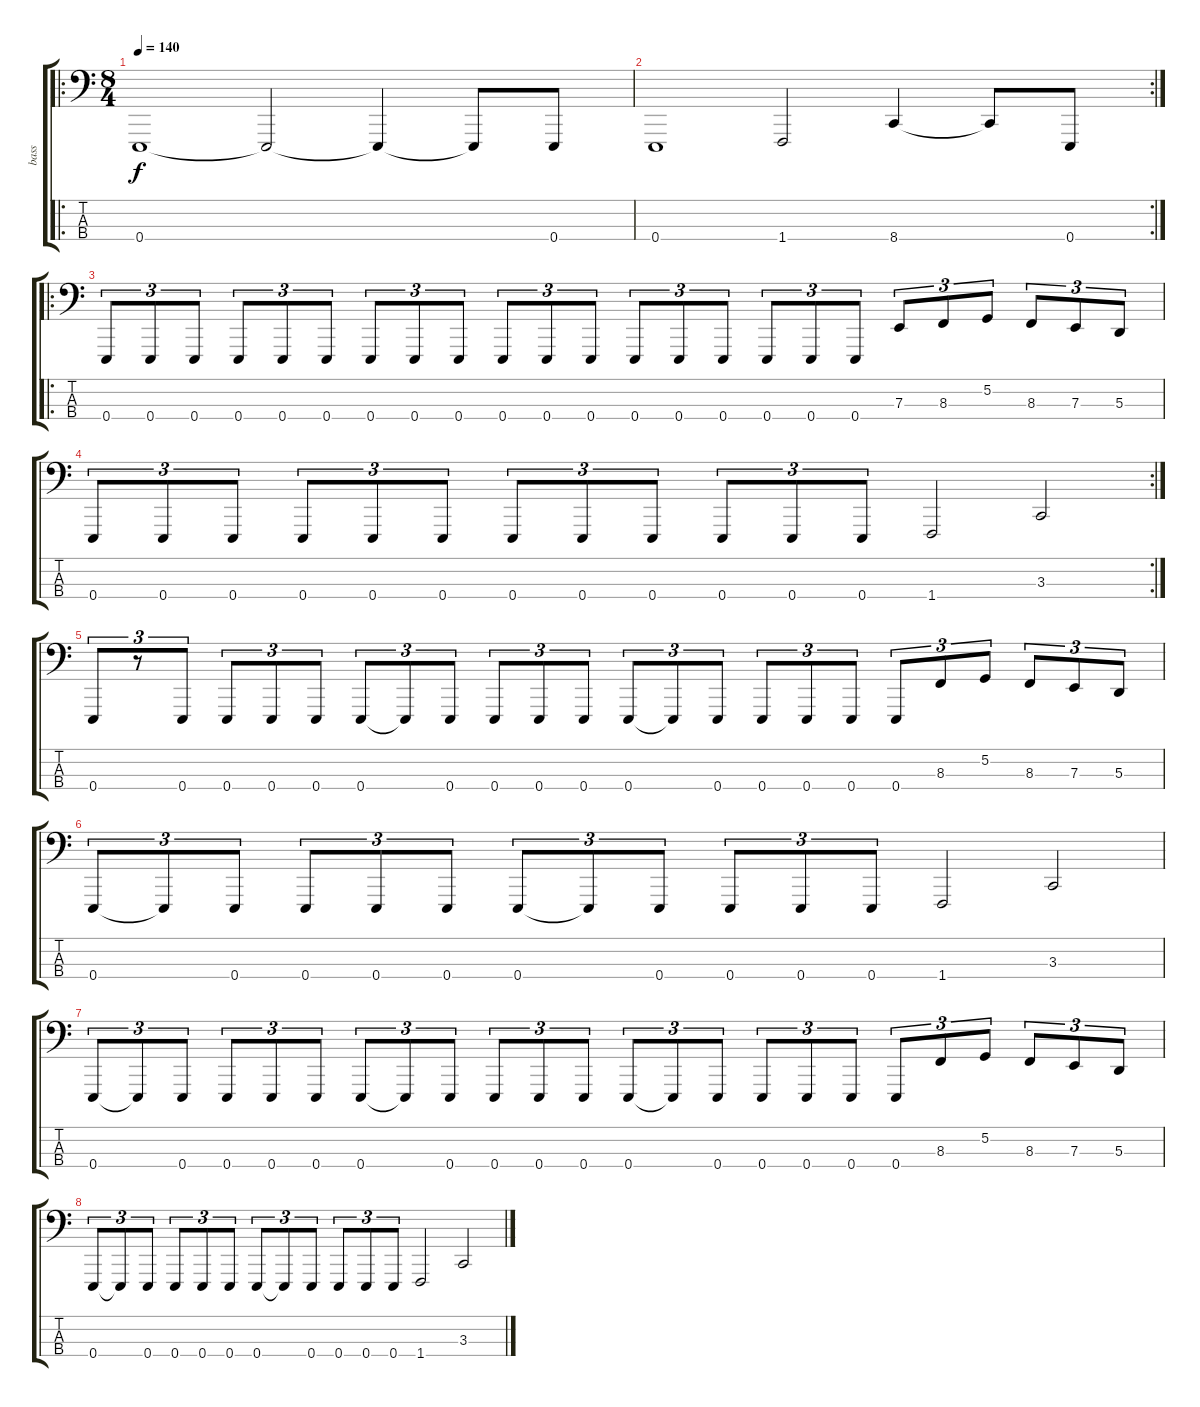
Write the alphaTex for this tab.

\track ("bass" "bass") {instrument lead8bassandlead}
\staff {score tabs}
\tuning (G2 D2 A1 E1) {hide}
\ro
\ts (8 4)
\tempo 140
\clef f4
\ks c
0.4.1{dy f} 0.4{t}.2 0.4{t}.4 0.4{t}.8 0.4.8 |
\rc 2
0.4.1 1.4.2 8.4.4 8.4{t}.8 0.4.8 |
\ro
0.4.8{tu (3 2)} 0.4.8{tu (3 2)} 0.4.8{tu (3 2)} 0.4.8{tu (3 2)} 0.4.8{tu (3 2)} 0.4.8{tu (3 2)} 0.4.8{tu (3 2)} 0.4.8{tu (3 2)} 0.4.8{tu (3 2)} 0.4.8{tu (3 2)} 0.4.8{tu (3 2)} 0.4.8{tu (3 2)} 0.4.8{tu (3 2)} 0.4.8{tu (3 2)} 0.4.8{tu (3 2)} 0.4.8{tu (3 2)} 0.4.8{tu (3 2)} 0.4.8{tu (3 2)} 7.3.8{tu (3 2)} 8.3.8{tu (3 2)} 5.2.8{tu (3 2)} 8.3.8{tu (3 2)} 7.3.8{tu (3 2)} 5.3.8{tu (3 2)} |
\rc 2
0.4.8{tu (3 2)} 0.4.8{tu (3 2)} 0.4.8{tu (3 2)} 0.4.8{tu (3 2)} 0.4.8{tu (3 2)} 0.4.8{tu (3 2)} 0.4.8{tu (3 2)} 0.4.8{tu (3 2)} 0.4.8{tu (3 2)} 0.4.8{tu (3 2)} 0.4.8{tu (3 2)} 0.4.8{tu (3 2)} 1.4.2 3.3.2 |
0.4.8{tu (3 2)} r.8{tu (3 2)} 0.4.8{tu (3 2)} 0.4.8{tu (3 2)} 0.4.8{tu (3 2)} 0.4.8{tu (3 2)} 0.4.8{tu (3 2)} 0.4{t}.8{tu (3 2)} 0.4.8{tu (3 2)} 0.4.8{tu (3 2)} 0.4.8{tu (3 2)} 0.4.8{tu (3 2)} 0.4.8{tu (3 2)} 0.4{t}.8{tu (3 2)} 0.4.8{tu (3 2)} 0.4.8{tu (3 2)} 0.4.8{tu (3 2)} 0.4.8{tu (3 2)} 0.4.8{tu (3 2)} 8.3.8{tu (3 2)} 5.2.8{tu (3 2)} 8.3.8{tu (3 2)} 7.3.8{tu (3 2)} 5.3.8{tu (3 2)} |
0.4.8{tu (3 2)} 0.4{t}.8{tu (3 2)} 0.4.8{tu (3 2)} 0.4.8{tu (3 2)} 0.4.8{tu (3 2)} 0.4.8{tu (3 2)} 0.4.8{tu (3 2)} 0.4{t}.8{tu (3 2)} 0.4.8{tu (3 2)} 0.4.8{tu (3 2)} 0.4.8{tu (3 2)} 0.4.8{tu (3 2)} 1.4.2 3.3.2 |
0.4.8{tu (3 2)} 0.4{t}.8{tu (3 2)} 0.4.8{tu (3 2)} 0.4.8{tu (3 2)} 0.4.8{tu (3 2)} 0.4.8{tu (3 2)} 0.4.8{tu (3 2)} 0.4{t}.8{tu (3 2)} 0.4.8{tu (3 2)} 0.4.8{tu (3 2)} 0.4.8{tu (3 2)} 0.4.8{tu (3 2)} 0.4.8{tu (3 2)} 0.4{t}.8{tu (3 2)} 0.4.8{tu (3 2)} 0.4.8{tu (3 2)} 0.4.8{tu (3 2)} 0.4.8{tu (3 2)} 0.4.8{tu (3 2)} 8.3.8{tu (3 2)} 5.2.8{tu (3 2)} 8.3.8{tu (3 2)} 7.3.8{tu (3 2)} 5.3.8{tu (3 2)} |
0.4.8{tu (3 2)} 0.4{t}.8{tu (3 2)} 0.4.8{tu (3 2)} 0.4.8{tu (3 2)} 0.4.8{tu (3 2)} 0.4.8{tu (3 2)} 0.4.8{tu (3 2)} 0.4{t}.8{tu (3 2)} 0.4.8{tu (3 2)} 0.4.8{tu (3 2)} 0.4.8{tu (3 2)} 0.4.8{tu (3 2)} 1.4.2 3.3.2
